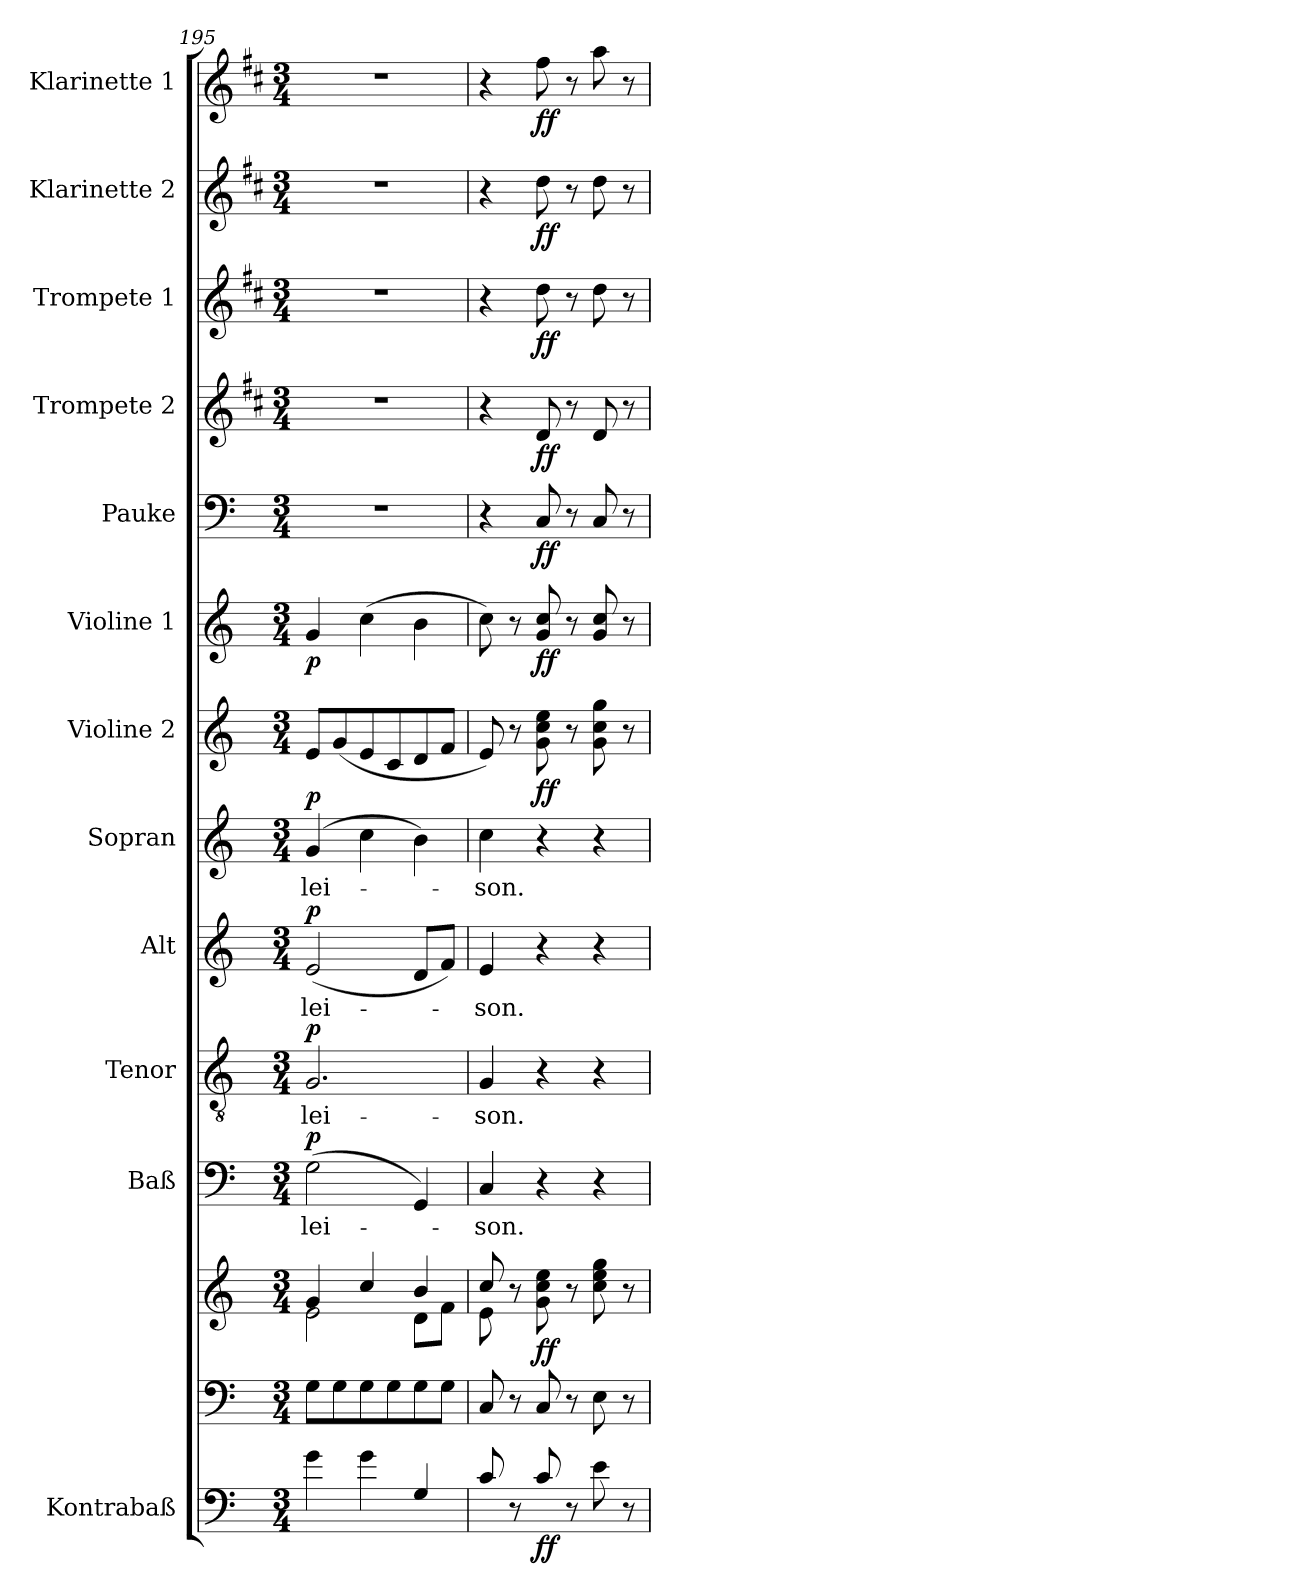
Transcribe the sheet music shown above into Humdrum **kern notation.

**kern	**dynam	**kern	**kern	**dynam	**kern	**text	**dynam	**kern	**text	**dynam	**kern	**text	**dynam	**kern	**text	**dynam	**kern	**dynam	**kern	**dynam	**kern	**dynam	**kern	**dynam	**kern	**dynam	**kern	**dynam	**kern	**dynam
*part13	*part13	*part12	*part12	*part12	*part11	*part11	*part11	*part10	*part10	*part10	*part9	*part9	*part9	*part8	*part8	*part8	*part7	*part7	*part6	*part6	*part5	*part5	*part4	*part4	*part3	*part3	*part2	*part2	*part1	*part1
*staff14	*staff14	*staff13	*staff12	*staff12/13	*staff11	*staff11	*staff11	*staff10	*staff10	*staff10	*staff9	*staff9	*staff9	*staff8	*staff8	*staff8	*staff7	*staff7	*staff6	*staff6	*staff5	*staff5	*staff4	*staff4	*staff3	*staff3	*staff2	*staff2	*staff1	*staff1
*I"Kontrabaß	*	*	*	*	*I"Baß	*	*	*I"Tenor	*	*	*I"Alt	*	*	*I"Sopran	*	*	*I"Violine 2	*	*I"Violine 1	*	*I"Pauke	*	*I"Trompete 2	*	*I"Trompete 1	*	*I"Klarinette 2	*	*I"Klarinette 1	*
*	*	*	*	*	*	*	*	*	*	*	*	*	*	*	*	*	*I'Vln	*	*I'Vln	*	*	*	*I'Tpt	*	*I'Tpt	*	*	*	*	*
*clefF4	*	*clefF4	*clefG2	*	*clefF4	*	*	*clefGv2	*	*	*clefG2	*	*	*clefG2	*	*	*clefG2	*	*clefG2	*	*clefF4	*	*clefG2	*	*clefG2	*	*clefG2	*	*clefG2	*
*ITrd7c12	*	*	*	*	*	*	*	*	*	*	*	*	*	*	*	*	*	*	*	*	*	*	*ITrd1c2	*	*ITrd1c2	*	*ITrd1c2	*	*ITrd1c2	*
*k[]	*	*k[]	*k[]	*	*k[]	*	*	*k[]	*	*	*k[]	*	*	*k[]	*	*	*k[]	*	*k[]	*	*k[]	*	*k[]	*	*k[]	*	*k[]	*	*k[]	*
*C:	*	*C:	*C:	*	*C:	*	*	*C:	*	*	*C:	*	*	*C:	*	*	*C:	*	*C:	*	*C:	*	*C:	*	*C:	*	*C:	*	*C:	*
*M3/4	*	*M3/4	*M3/4	*	*M3/4	*	*	*M3/4	*	*	*M3/4	*	*	*M3/4	*	*	*M3/4	*	*M3/4	*	*M3/4	*	*M3/4	*	*M3/4	*	*M3/4	*	*M3/4	*
=195	=195	=195	=195	=195	=195	=195	=195	=195	=195	=195	=195	=195	=195	=195	=195	=195	=195	=195	=195	=195	=195	=195	=195	=195	=195	=195	=195	=195	=195	=195
*	*	*	*^	*	*	*	*	*	*	*	*	*	*	*	*	*	*	*	*	*	*	*	*	*	*	*	*	*	*	*
!	!	!	!	!	!	!	!LO:LY:b	!LO:DY:a	!	!LO:LY:b	!LO:DY:a	!	!LO:LY:b	!LO:DY:a	!	!LO:LY:b	!LO:DY:a	!	!	!	!LO:DY:b	!	!	!	!	!	!	!	!	!	!
4G\	.	8G\L	4g/	2e\	.	(>2G\	-lei-	p	2.G/	-lei-	p	(<2e/	-lei-	p	(4g/	-lei-	p	8e/L	.	4g/	p	2.r	.	2.r	.	2.r	.	2.r	.	2.r	.
.	.	8G\	.	.	.	.	.	.	.	.	.	.	.	.	.	.	.	(<8g/	.	.	.	.	.	.	.	.	.	.	.	.	.
4G\	.	8G\	4cc/	.	.	.	.	.	.	.	.	.	.	.	4cc\	.	.	8e/	.	(>4cc\	.	.	.	.	.	.	.	.	.	.	.
.	.	8G\	.	.	.	.	.	.	.	.	.	.	.	.	.	.	.	8c/	.	.	.	.	.	.	.	.	.	.	.	.	.
4GG/	.	8G\	4b/	8d\L	.	4GG/)	.	.	.	.	.	8d/L	.	.	4b\)	.	.	8d/	.	4b\	.	.	.	.	.	.	.	.	.	.	.
.	.	8G\J	.	8f\J	.	.	.	.	.	.	.	8f/J)	.	.	.	.	.	8f/J	.	.	.	.	.	.	.	.	.	.	.	.	.
=196	=196	=196	=196	=196	=196	=196	=196	=196	=196	=196	=196	=196	=196	=196	=196	=196	=196	=196	=196	=196	=196	=196	=196	=196	=196	=196	=196	=196	=196	=196	=196
!	!	!	!	!	!	!	!LO:LY:b	!	!	!LO:LY:b	!	!	!LO:LY:b	!	!	!LO:LY:b	!	!	!	!	!	!	!	!	!	!	!	!	!	!	!
8C/	.	8C/	8cc/	8e\	.	4C/	-son.	.	4G/	-son.	.	4e/	-son.	.	4cc\	-son.	.	8e/)	.	8cc\)	.	4r	.	4r	.	4r	.	4r	.	4r	.
8r	.	8r	8r	2ryy	.	.	.	.	.	.	.	.	.	.	.	.	.	8r	.	8r	.	.	.	.	.	.	.	.	.	.	.
!	!LO:DY:b	!	!	!	!LO:DY:b	!	!	!	!	!	!	!	!	!	!	!	!	!	!LO:DY:b	!	!LO:DY:b	!	!LO:DY:b	!	!LO:DY:b	!	!LO:DY:b	!	!LO:DY:b	!	!LO:DY:b
8C/	ff	8C/	8g\ 8cc\ 8ee\	.	ff	4r	.	.	4r	.	.	4r	.	.	4r	.	.	8g\ 8cc\ 8ee\	ff	8g/ 8cc/	ff	8C/	ff	8c/	ff	8cc\	ff	8cc\	ff	8ee\	ff
8r	.	8r	8r	.	.	.	.	.	.	.	.	.	.	.	.	.	.	8r	.	8r	.	8r	.	8r	.	8r	.	8r	.	8r	.
8E\	.	8E\	8cc\ 8ee\ 8gg\	.	.	4r	.	.	4r	.	.	4r	.	.	4r	.	.	8g\ 8cc\ 8gg\	.	8g/ 8cc/	.	8C/	.	8c/	.	8cc\	.	8cc\	.	8gg\	.
8r	.	8r	8r	8ryy	.	.	.	.	.	.	.	.	.	.	.	.	.	8r	.	8r	.	8r	.	8r	.	8r	.	8r	.	8r	.
*	*	*	*v	*v	*	*	*	*	*	*	*	*	*	*	*	*	*	*	*	*	*	*	*	*	*	*	*	*	*	*	*
=	=	=	=	=	=	=	=	=	=	=	=	=	=	=	=	=	=	=	=	=	=	=	=	=	=	=	=	=	=	=
*-	*-	*-	*-	*-	*-	*-	*-	*-	*-	*-	*-	*-	*-	*-	*-	*-	*-	*-	*-	*-	*-	*-	*-	*-	*-	*-	*-	*-	*-	*-
